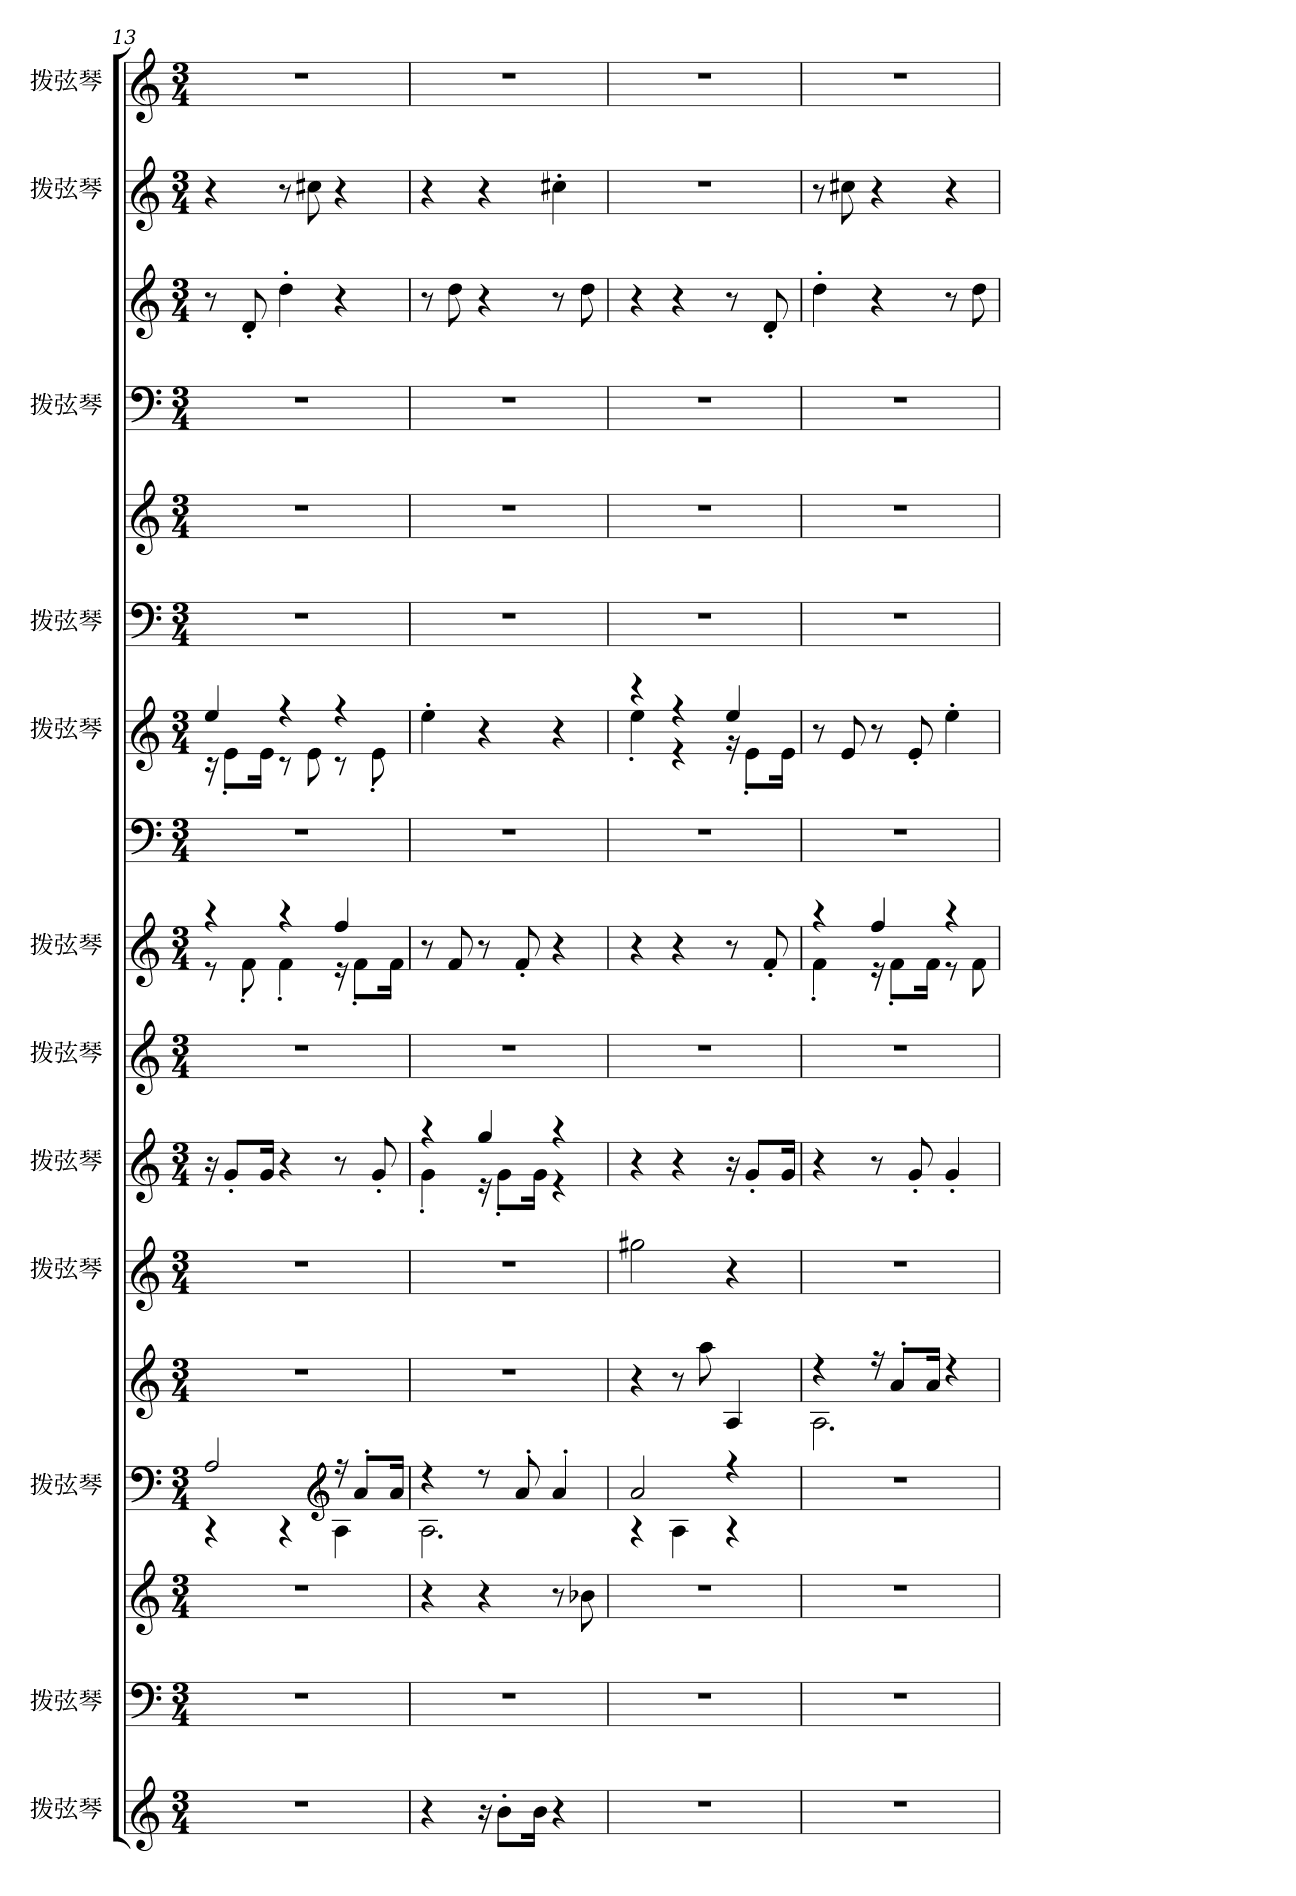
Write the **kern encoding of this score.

**kern	**kern	**kern	**kern	**kern	**kern	**kern	**kern	**kern	**kern	**kern	**kern	**kern	**kern	**kern	**kern	**kern
*part12	*part11	*part11	*part10	*part10	*part9	*part8	*part7	*part6	*part6	*part5	*part4	*part4	*part3	*part3	*part2	*part1
*staff17	*staff16	*staff15	*staff14	*staff13	*staff12	*staff11	*staff10	*staff9	*staff8	*staff7	*staff6	*staff5	*staff4	*staff3	*staff2	*staff1
*I"拨弦琴	*I"拨弦琴	*	*I"拨弦琴	*	*I"拨弦琴	*I"拨弦琴	*I"拨弦琴	*I"拨弦琴	*	*I"拨弦琴	*I"拨弦琴	*	*I"拨弦琴	*	*I"拨弦琴	*I"拨弦琴
*clefG2	*clefF4	*clefG2	*clefF4	*clefG2	*clefG2	*clefG2	*clefG2	*clefG2	*clefF4	*clefG2	*clefF4	*clefG2	*clefF4	*clefG2	*clefG2	*clefG2
*k[]	*k[]	*k[]	*k[]	*k[]	*k[]	*k[]	*k[]	*k[]	*k[]	*k[]	*k[]	*k[]	*k[]	*k[]	*k[]	*k[]
*M3/4	*M3/4	*M3/4	*M3/4	*M3/4	*M3/4	*M3/4	*M3/4	*M3/4	*M3/4	*M3/4	*M3/4	*M3/4	*M3/4	*M3/4	*M3/4	*M3/4
=13	=13	=13	=13	=13	=13	=13	=13	=13	=13	=13	=13	=13	=13	=13	=13	=13
*	*	*	*^	*	*	*	*	*^	*	*^	*	*	*	*	*	*
2.r	2.r	2.r	2A/	4r	2.r	2.r	16r	2.r	4r	8r	2.r	4ee/	16r	2.r	2.r	2.r	8r	4r	2.r
.	.	.	.	.	.	.	8g'/L	.	.	.	.	.	8e'\L	.	.	.	.	.	.
.	.	.	.	.	.	.	.	.	.	8f'\	.	.	.	.	.	.	8d'/	.	.
.	.	.	.	.	.	.	16g/Jk	.	.	.	.	.	16e\Jk	.	.	.	.	.	.
.	.	.	.	4r	.	.	4r	.	4r	4f'\	.	4r	8r	.	.	.	4dd'\	8r	.
.	.	.	.	.	.	.	.	.	.	.	.	.	8e\	.	.	.	.	8cc#X\	.
*	*	*	*clefG2	*	*	*	*	*	*	*	*	*	*	*	*	*	*	*	*
.	.	.	16r	4A\	.	.	8r	.	4ff/	16r	.	4r	8r	.	.	.	4r	4r	.
.	.	.	8a'/L	.	.	.	.	.	.	8f'\L	.	.	.	.	.	.	.	.	.
.	.	.	.	.	.	.	8g'/	.	.	.	.	.	8e'\	.	.	.	.	.	.
.	.	.	16a/Jk	.	.	.	.	.	.	16f\Jk	.	.	.	.	.	.	.	.	.
*	*	*	*	*	*	*	*	*	*v	*v	*	*v	*v	*	*	*	*	*	*
=14	=14	=14	=14	=14	=14	=14	=14	=14	=14	=14	=14	=14	=14	=14	=14	=14	=14
*	*	*	*	*	*	*	*^	*	*	*	*	*	*	*	*	*	*
4r	2.r	4r	4r	2.A\	2.r	2.r	4r	4g'\	2.r	8r	2.r	4ee'\	2.r	2.r	2.r	8r	4r	2.r
.	.	.	.	.	.	.	.	.	.	8f/	.	.	.	.	.	8dd\	.	.
16r	.	4r	8r	.	.	.	4gg/	16r	.	8r	.	4r	.	.	.	4r	4r	.
8b'\L	.	.	.	.	.	.	.	8g'\L	.	.	.	.	.	.	.	.	.	.
.	.	.	8a'/	.	.	.	.	.	.	8f'/	.	.	.	.	.	.	.	.
16b\Jk	.	.	.	.	.	.	.	16g\Jk	.	.	.	.	.	.	.	.	.	.
4r	.	8r	4a'/	.	.	.	4r	4r	.	4r	.	4r	.	.	.	8r	4cc#X'\	.
.	.	8b-X\	.	.	.	.	.	.	.	.	.	.	.	.	.	8dd\	.	.
*	*	*	*	*	*	*	*v	*v	*	*	*	*	*	*	*	*	*	*
=15	=15	=15	=15	=15	=15	=15	=15	=15	=15	=15	=15	=15	=15	=15	=15	=15	=15
*	*	*	*	*	*	*	*	*	*	*	*^	*	*	*	*	*	*
2.r	2.r	2.r	2a/	4r	4r	2gg#X\	4r	2.r	4r	2.r	4r	4ee'\	2.r	2.r	2.r	4r	2.r	2.r
.	.	.	.	4A\	8r	.	4r	.	4r	.	4r	4r	.	.	.	4r	.	.
.	.	.	.	.	8aa\	.	.	.	.	.	.	.	.	.	.	.	.	.
.	.	.	4r	4r	4A/	4r	16r	.	8r	.	4ee/	16r	.	.	.	8r	.	.
.	.	.	.	.	.	.	8g'/L	.	.	.	.	8e'\L	.	.	.	.	.	.
.	.	.	.	.	.	.	.	.	8f'/	.	.	.	.	.	.	8d'/	.	.
.	.	.	.	.	.	.	16g/Jk	.	.	.	.	16e\Jk	.	.	.	.	.	.
*	*	*	*v	*v	*	*	*	*	*	*	*v	*v	*	*	*	*	*	*
!!LO:PB:g=z
=16	=16	=16	=16	=16	=16	=16	=16	=16	=16	=16	=16	=16	=16	=16	=16	=16
*	*	*	*	*^	*	*	*	*^	*	*	*	*	*	*	*	*
2.r	2.r	2.r	2.r	4r	2.A\	2.r	4r	2.r	4r	4f'\	2.r	8r	2.r	2.r	2.r	4dd'\	8r	2.r
.	.	.	.	.	.	.	.	.	.	.	.	8e/	.	.	.	.	8cc#X\	.
.	.	.	.	16r	.	.	8r	.	4ff/	16r	.	8r	.	.	.	4r	4r	.
.	.	.	.	8a'/L	.	.	.	.	.	8f'\L	.	.	.	.	.	.	.	.
.	.	.	.	.	.	.	8g'/	.	.	.	.	8e'/	.	.	.	.	.	.
.	.	.	.	16a/Jk	.	.	.	.	.	16f\Jk	.	.	.	.	.	.	.	.
.	.	.	.	4r	.	.	4g'/	.	4r	8r	.	4ee'\	.	.	.	8r	4r	.
.	.	.	.	.	.	.	.	.	.	8f\	.	.	.	.	.	8dd\	.	.
*	*	*	*	*v	*v	*	*	*	*v	*v	*	*	*	*	*	*	*	*
=	=	=	=	=	=	=	=	=	=	=	=	=	=	=	=	=
*-	*-	*-	*-	*-	*-	*-	*-	*-	*-	*-	*-	*-	*-	*-	*-	*-
